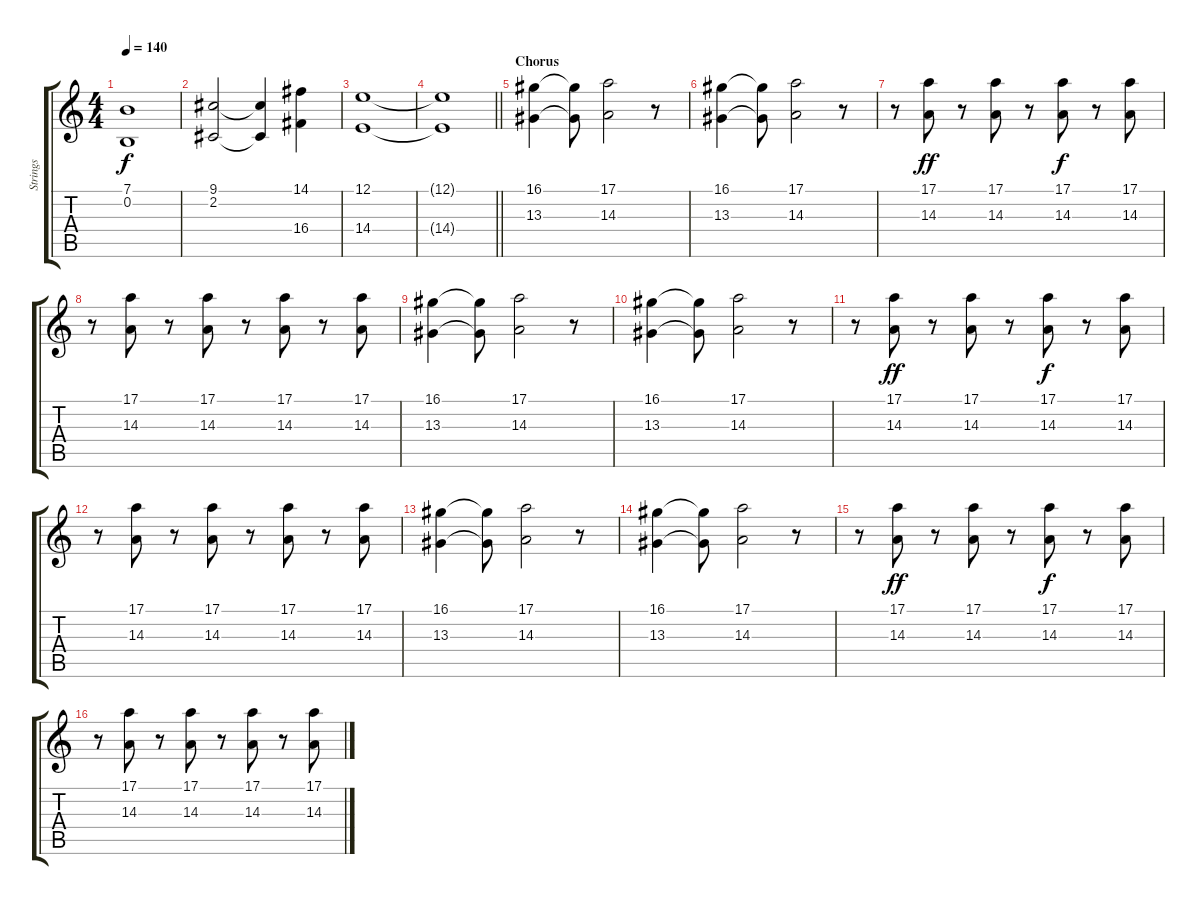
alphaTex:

\track ("Strings" "Strings") {instrument stringensemble1}
\staff {score tabs}
\tuning (E4 B3 G3 D3 A2 E2) {hide}
\ts (4 4)
\tempo 140
\clef g2
\ks c
(7.1 0.2).1{dy f} |
(9.1 2.2).2 (9.1{t} 2.2{t}).4 (14.1 16.4).4 |
(12.1 14.4).1 |
\barLineRight lightlight
(12.1{t} 14.4{t}).1 |
\section ("" "Chorus")
(16.1 13.3).4 (16.1{t} 13.3{t}).8 (17.1 14.3).2 r.8 |
(16.1 13.3).4 (16.1{t} 13.3{t}).8 (17.1 14.3).2 r.8 |
r.8 (17.1 14.3).8{dy ff} r.8 (17.1 14.3).8 r.8 (17.1 14.3).8{dy f} r.8 (17.1 14.3).8 |
r.8 (17.1 14.3).8 r.8 (17.1 14.3).8 r.8 (17.1 14.3).8 r.8 (17.1 14.3).8 |
(16.1 13.3).4 (16.1{t} 13.3{t}).8 (17.1 14.3).2 r.8 |
(16.1 13.3).4 (16.1{t} 13.3{t}).8 (17.1 14.3).2 r.8 |
r.8 (17.1 14.3).8{dy ff} r.8 (17.1 14.3).8 r.8 (17.1 14.3).8{dy f} r.8 (17.1 14.3).8 |
r.8 (17.1 14.3).8 r.8 (17.1 14.3).8 r.8 (17.1 14.3).8 r.8 (17.1 14.3).8 |
(16.1 13.3).4 (16.1{t} 13.3{t}).8 (17.1 14.3).2 r.8 |
(16.1 13.3).4 (16.1{t} 13.3{t}).8 (17.1 14.3).2 r.8 |
r.8 (17.1 14.3).8{dy ff} r.8 (17.1 14.3).8 r.8 (17.1 14.3).8{dy f} r.8 (17.1 14.3).8 |
r.8 (17.1 14.3).8 r.8 (17.1 14.3).8 r.8 (17.1 14.3).8 r.8 (17.1 14.3).8
